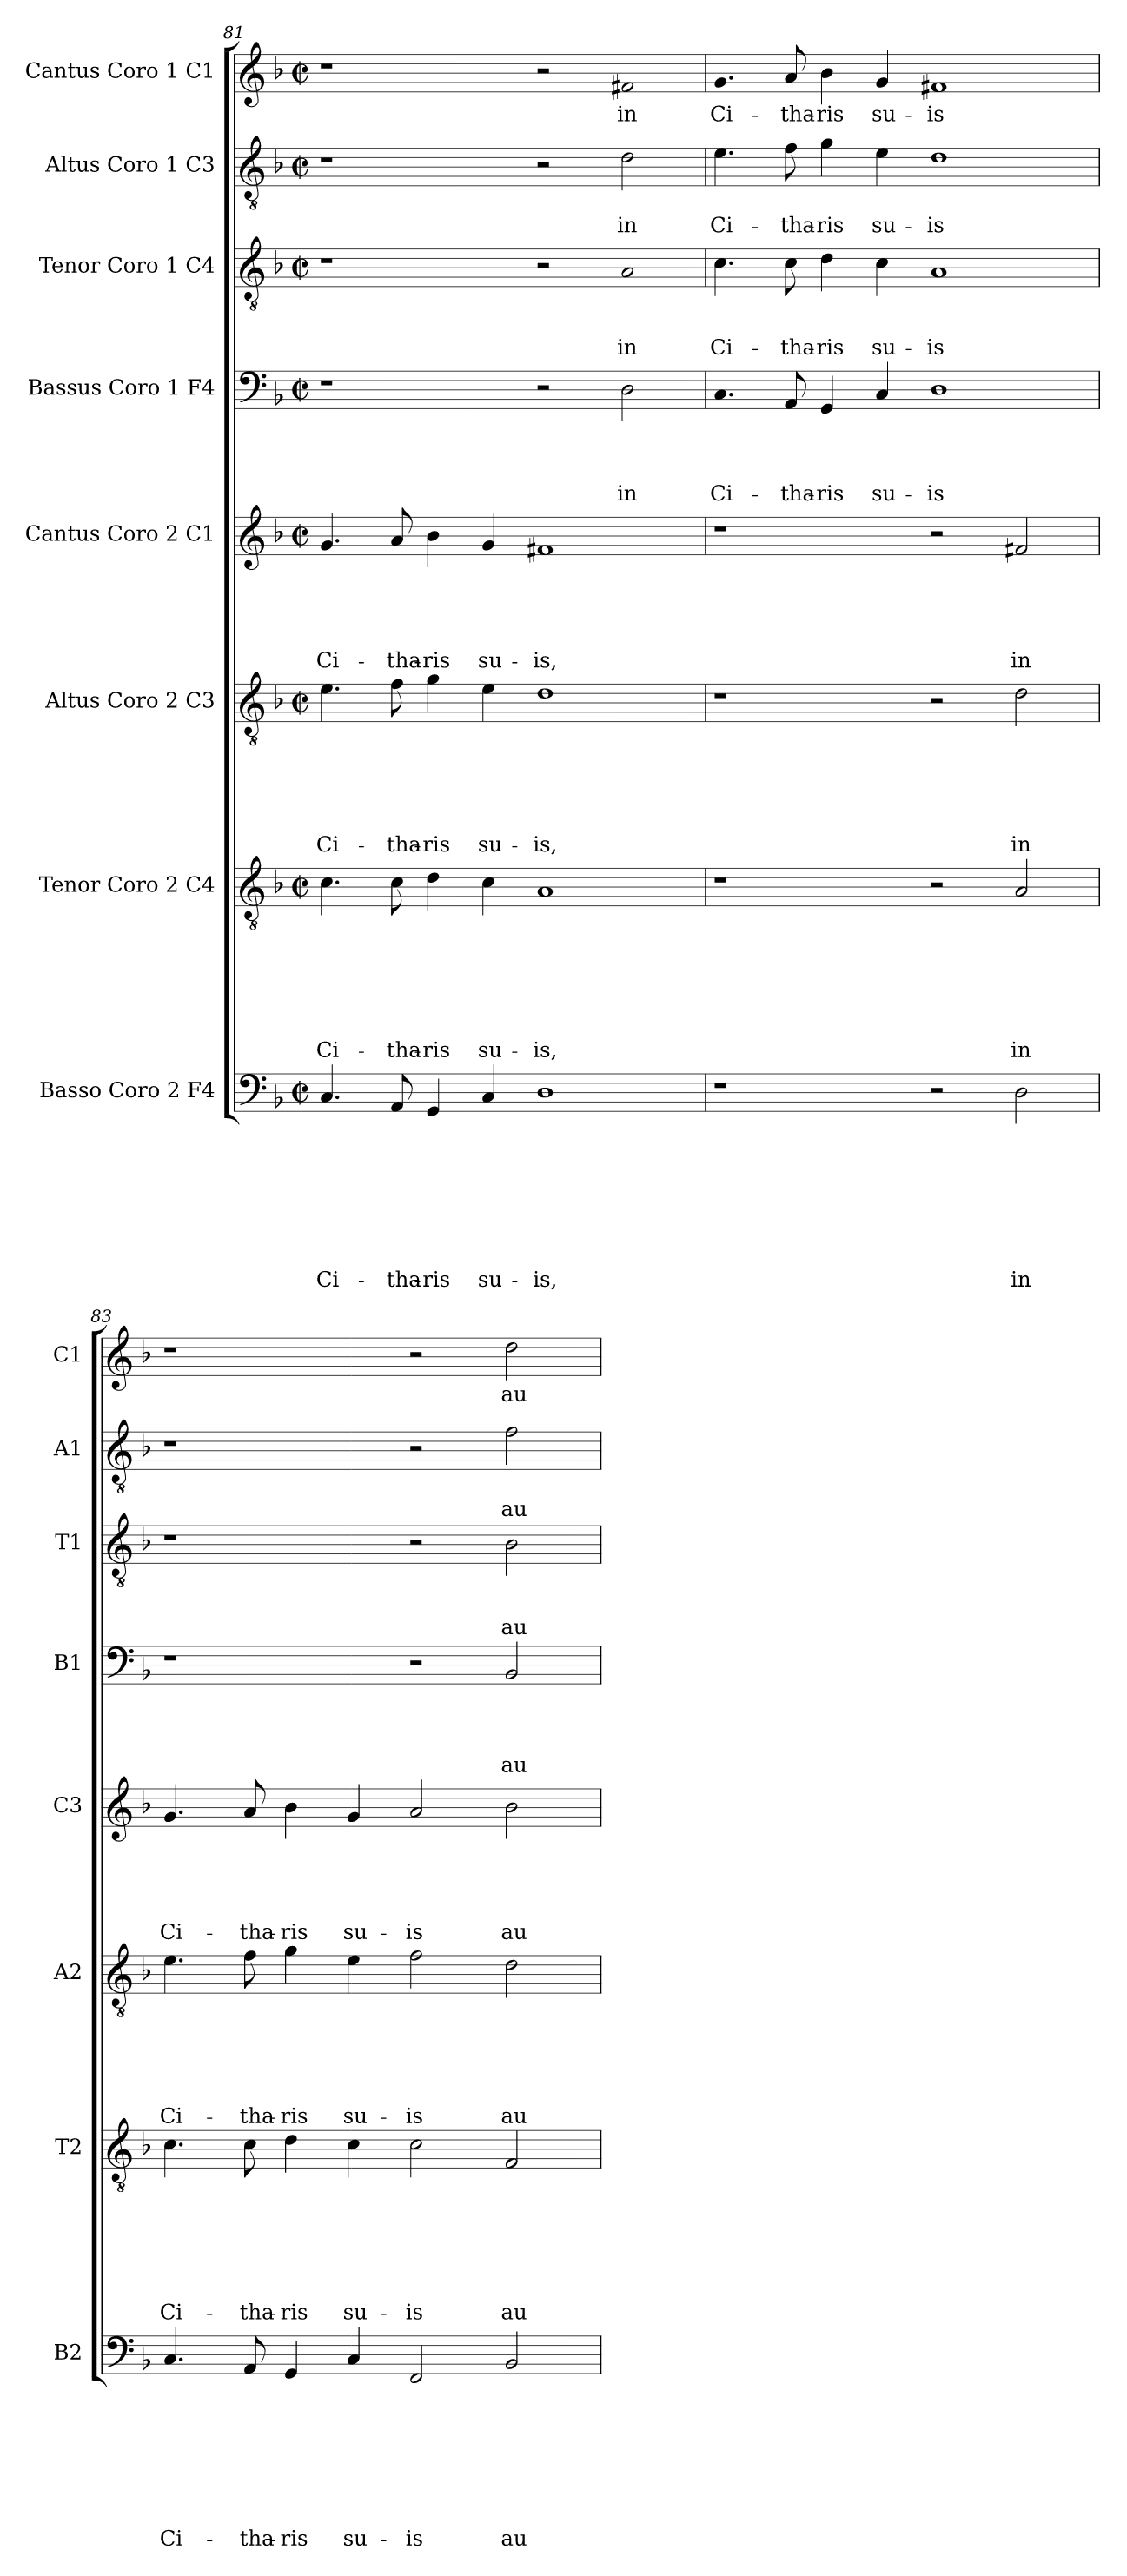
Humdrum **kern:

**kern	**text	**text	**text	**text	**text	**text	**text	**text	**kern	**text	**text	**text	**text	**text	**text	**text	**kern	**text	**text	**text	**text	**text	**text	**kern	**text	**text	**text	**text	**text	**kern	**text	**text	**text	**text	**kern	**text	**text	**text	**kern	**text	**text	**kern	**text
*part8	*part8	*part8	*part8	*part8	*part8	*part8	*part8	*part8	*part7	*part7	*part7	*part7	*part7	*part7	*part7	*part7	*part6	*part6	*part6	*part6	*part6	*part6	*part6	*part5	*part5	*part5	*part5	*part5	*part5	*part4	*part4	*part4	*part4	*part4	*part3	*part3	*part3	*part3	*part2	*part2	*part2	*part1	*part1
*staff8	*staff8	*staff8	*staff8	*staff8	*staff8	*staff8	*staff8	*staff8	*staff7	*staff7	*staff7	*staff7	*staff7	*staff7	*staff7	*staff7	*staff6	*staff6	*staff6	*staff6	*staff6	*staff6	*staff6	*staff5	*staff5	*staff5	*staff5	*staff5	*staff5	*staff4	*staff4	*staff4	*staff4	*staff4	*staff3	*staff3	*staff3	*staff3	*staff2	*staff2	*staff2	*staff1	*staff1
*I"Basso Coro 2 F4	*	*	*	*	*	*	*	*	*I"Tenor  Coro 2 C4	*	*	*	*	*	*	*	*I"Altus Coro 2 C3	*	*	*	*	*	*	*I"Cantus  Coro 2 C1	*	*	*	*	*	*I"Bassus  Coro 1 F4	*	*	*	*	*I"Tenor  Coro 1 C4	*	*	*	*I"Altus  Coro 1 C3	*	*	*I"Cantus  Coro 1 C1	*
*I'B2	*	*	*	*	*	*	*	*	*I'T2	*	*	*	*	*	*	*	*I'A2	*	*	*	*	*	*	*I'C3	*	*	*	*	*	*I'B1	*	*	*	*	*I'T1	*	*	*	*I'A1	*	*	*I'C1	*
*clefF4	*	*	*	*	*	*	*	*	*clefGv2	*	*	*	*	*	*	*	*clefGv2	*	*	*	*	*	*	*clefG2	*	*	*	*	*	*clefF4	*	*	*	*	*clefGv2	*	*	*	*clefGv2	*	*	*clefG2	*
*k[b-]	*	*	*	*	*	*	*	*	*k[b-]	*	*	*	*	*	*	*	*k[b-]	*	*	*	*	*	*	*k[b-]	*	*	*	*	*	*k[b-]	*	*	*	*	*k[b-]	*	*	*	*k[b-]	*	*	*k[b-]	*
*F:	*	*	*	*	*	*	*	*	*F:	*	*	*	*	*	*	*	*F:	*	*	*	*	*	*	*F:	*	*	*	*	*	*F:	*	*	*	*	*F:	*	*	*	*F:	*	*	*F:	*
*M2/2	*	*	*	*	*	*	*	*	*M2/2	*	*	*	*	*	*	*	*M2/2	*	*	*	*	*	*	*M2/2	*	*	*	*	*	*M2/2	*	*	*	*	*M2/2	*	*	*	*M2/2	*	*	*M2/2	*
*met(c|)	*	*	*	*	*	*	*	*	*met(c|)	*	*	*	*	*	*	*	*met(c|)	*	*	*	*	*	*	*met(c|)	*	*	*	*	*	*met(c|)	*	*	*	*	*met(c|)	*	*	*	*met(c|)	*	*	*met(c|)	*
=81	=81	=81	=81	=81	=81	=81	=81	=81	=81	=81	=81	=81	=81	=81	=81	=81	=81	=81	=81	=81	=81	=81	=81	=81	=81	=81	=81	=81	=81	=81	=81	=81	=81	=81	=81	=81	=81	=81	=81	=81	=81	=81	=81
4.C/	.	.	.	.	.	.	.	Ci-	4.c\	.	.	.	.	.	.	Ci-	4.e\	.	.	.	.	.	Ci-	4.g/	.	.	.	.	Ci-	1r	.	.	.	.	1r	.	.	.	1r	.	.	1r	.
8AA/	.	.	.	.	.	.	.	-tha-	8c\	.	.	.	.	.	.	-tha-	8f\	.	.	.	.	.	-tha-	8a/	.	.	.	.	-tha-	.	.	.	.	.	.	.	.	.	.	.	.	.	.
4GG/	.	.	.	.	.	.	.	-ris	4d\	.	.	.	.	.	.	-ris	4g\	.	.	.	.	.	-ris	4b-\	.	.	.	.	-ris	.	.	.	.	.	.	.	.	.	.	.	.	.	.
4C/	.	.	.	.	.	.	.	su-	4c\	.	.	.	.	.	.	su-	4e\	.	.	.	.	.	su-	4g/	.	.	.	.	su-	.	.	.	.	.	.	.	.	.	.	.	.	.	.
1D	.	.	.	.	.	.	.	-is,	1A	.	.	.	.	.	.	-is,	1d	.	.	.	.	.	-is,	1f#X	.	.	.	.	-is,	2r	.	.	.	.	2r	.	.	.	2r	.	.	2r	.
.	.	.	.	.	.	.	.	.	.	.	.	.	.	.	.	.	.	.	.	.	.	.	.	.	.	.	.	.	.	2D\	.	.	.	in	2A/	.	.	in	2d\	.	in	2f#X/	in
=82	=82	=82	=82	=82	=82	=82	=82	=82	=82	=82	=82	=82	=82	=82	=82	=82	=82	=82	=82	=82	=82	=82	=82	=82	=82	=82	=82	=82	=82	=82	=82	=82	=82	=82	=82	=82	=82	=82	=82	=82	=82	=82	=82
1r	.	.	.	.	.	.	.	.	1r	.	.	.	.	.	.	.	1r	.	.	.	.	.	.	1r	.	.	.	.	.	4.C/	.	.	.	Ci-	4.c\	.	.	Ci-	4.e\	.	Ci-	4.g/	Ci-
.	.	.	.	.	.	.	.	.	.	.	.	.	.	.	.	.	.	.	.	.	.	.	.	.	.	.	.	.	.	8AA/	.	.	.	-tha-	8c\	.	.	-tha-	8f\	.	-tha-	8a/	-tha-
.	.	.	.	.	.	.	.	.	.	.	.	.	.	.	.	.	.	.	.	.	.	.	.	.	.	.	.	.	.	4GG/	.	.	.	-ris	4d\	.	.	-ris	4g\	.	-ris	4b-\	-ris
.	.	.	.	.	.	.	.	.	.	.	.	.	.	.	.	.	.	.	.	.	.	.	.	.	.	.	.	.	.	4C/	.	.	.	su-	4c\	.	.	su-	4e\	.	su-	4g/	su-
2r	.	.	.	.	.	.	.	.	2r	.	.	.	.	.	.	.	2r	.	.	.	.	.	.	2r	.	.	.	.	.	1D	.	.	.	-is	1A	.	.	-is	1d	.	-is	1f#X	-is
2D\	.	.	.	.	.	.	.	in	2A/	.	.	.	.	.	.	in	2d\	.	.	.	.	.	in	2f#X/	.	.	.	.	in	.	.	.	.	.	.	.	.	.	.	.	.	.	.
!!LO:PB:g=z
=83	=83	=83	=83	=83	=83	=83	=83	=83	=83	=83	=83	=83	=83	=83	=83	=83	=83	=83	=83	=83	=83	=83	=83	=83	=83	=83	=83	=83	=83	=83	=83	=83	=83	=83	=83	=83	=83	=83	=83	=83	=83	=83	=83
4.C/	.	.	.	.	.	.	.	Ci-	4.c\	.	.	.	.	.	.	Ci-	4.e\	.	.	.	.	.	Ci-	4.g/	.	.	.	.	Ci-	1r	.	.	.	.	1r	.	.	.	1r	.	.	1r	.
8AA/	.	.	.	.	.	.	.	-tha-	8c\	.	.	.	.	.	.	-tha-	8f\	.	.	.	.	.	-tha-	8a/	.	.	.	.	-tha-	.	.	.	.	.	.	.	.	.	.	.	.	.	.
4GG/	.	.	.	.	.	.	.	-ris	4d\	.	.	.	.	.	.	-ris	4g\	.	.	.	.	.	-ris	4b-\	.	.	.	.	-ris	.	.	.	.	.	.	.	.	.	.	.	.	.	.
4C/	.	.	.	.	.	.	.	su-	4c\	.	.	.	.	.	.	su-	4e\	.	.	.	.	.	su-	4g/	.	.	.	.	su-	.	.	.	.	.	.	.	.	.	.	.	.	.	.
2FF/	.	.	.	.	.	.	.	-is	2c\	.	.	.	.	.	.	-is	2f\	.	.	.	.	.	-is	2a/	.	.	.	.	-is	2r	.	.	.	.	2r	.	.	.	2r	.	.	2r	.
2BB-/	.	.	.	.	.	.	.	au-	2F/	.	.	.	.	.	.	au-	2d\	.	.	.	.	.	au-	2b-\	.	.	.	.	au-	2BB-/	.	.	.	au-	2B-\	.	.	au-	2f\	.	au-	2dd\	au-
=	=	=	=	=	=	=	=	=	=	=	=	=	=	=	=	=	=	=	=	=	=	=	=	=	=	=	=	=	=	=	=	=	=	=	=	=	=	=	=	=	=	=	=
*-	*-	*-	*-	*-	*-	*-	*-	*-	*-	*-	*-	*-	*-	*-	*-	*-	*-	*-	*-	*-	*-	*-	*-	*-	*-	*-	*-	*-	*-	*-	*-	*-	*-	*-	*-	*-	*-	*-	*-	*-	*-	*-	*-
